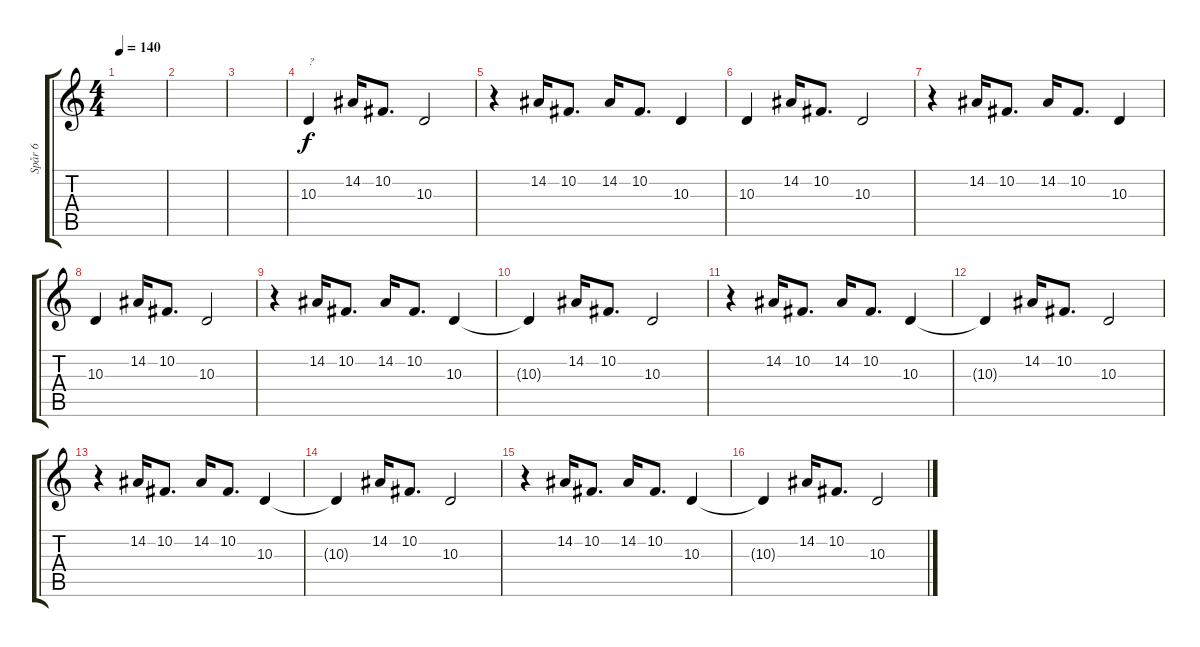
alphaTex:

\track ("Spår 6" "Spår 6") {instrument lead7fifths}
\staff {score tabs}
\tuning (Db4 Ab3 E3 B2 Gb2 B1) {hide}
\ts (4 4)
\tempo 140
\clef g2
\ks c
|
|
|
10.3.4{txt "?" volume 0} 14.2.16 10.2.8{d} 10.3.2 |
r.4{volume 4} 14.2.16 10.2.8{d} 14.2.16 10.2.8{d} 10.3.4 |
10.3.4 14.2.16 10.2.8{d} 10.3.2 |
r.4 14.2.16 10.2.8{d} 14.2.16 10.2.8{d} 10.3.4 |
10.3.4 14.2.16 10.2.8{d} 10.3.2 |
r.4 14.2.16{volume 6} 10.2.8{d} 14.2.16 10.2.8{d} 10.3.4 |
10.3{t}.4 14.2.16 10.2.8{d} 10.3.2 |
r.4 14.2.16 10.2.8{d} 14.2.16 10.2.8{d} 10.3.4 |
10.3{t}.4 14.2.16 10.2.8{d} 10.3.2 |
r.4 14.2.16 10.2.8{d} 14.2.16 10.2.8{d} 10.3.4 |
10.3{t}.4 14.2.16 10.2.8{d} 10.3.2 |
r.4 14.2.16 10.2.8{d} 14.2.16 10.2.8{d} 10.3.4 |
10.3{t}.4 14.2.16 10.2.8{d} 10.3.2
